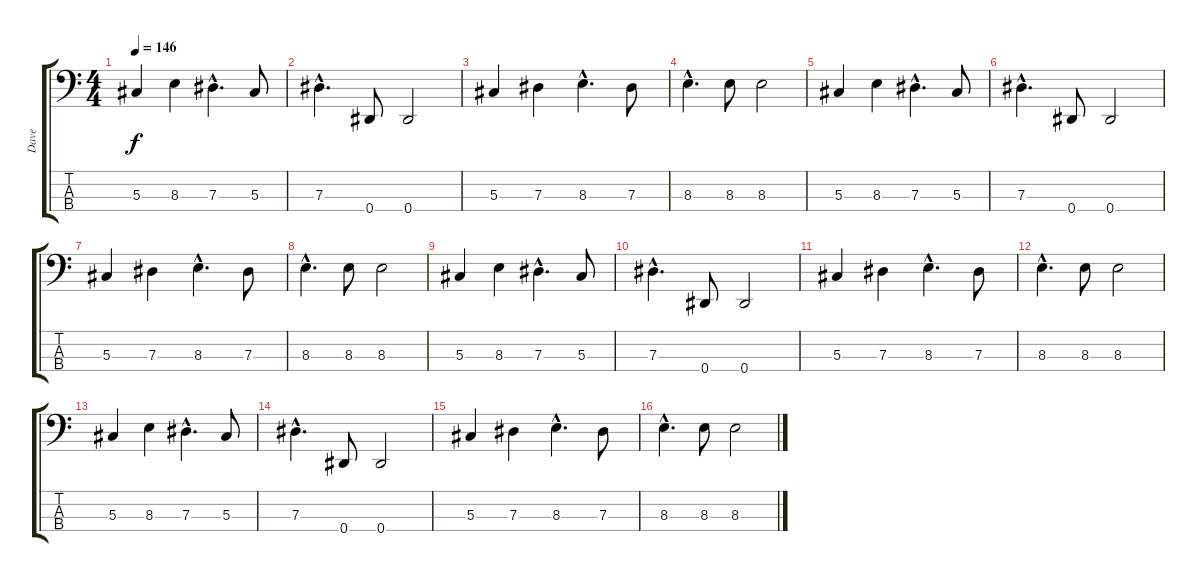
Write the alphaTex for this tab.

\track ("Dave" "Dave") {instrument electricbasspick}
\staff {score tabs}
\tuning (Gb2 Db2 Ab1 Eb1) {hide}
\ts (4 4)
\tempo 146
\tempo 134
\tempo 146
\clef f4
\ks c
5.3.4{dy f instrument electricbasspick} 8.3.4 7.3{hac}.4{d} 5.3.8 |
7.3{hac}.4{d} 0.4.8 0.4.2 |
5.3.4 7.3.4 8.3{hac}.4{d} 7.3.8 |
8.3{hac}.4{d} 8.3.8 8.3.2 |
5.3.4 8.3.4 7.3{hac}.4{d} 5.3.8 |
7.3{hac}.4{d} 0.4.8 0.4.2 |
5.3.4 7.3.4 8.3{hac}.4{d} 7.3.8 |
8.3{hac}.4{d} 8.3.8 8.3.2 |
5.3.4 8.3.4 7.3{hac}.4{d} 5.3.8 |
7.3{hac}.4{d} 0.4.8 0.4.2 |
5.3.4 7.3.4 8.3{hac}.4{d} 7.3.8 |
8.3{hac}.4{d} 8.3.8 8.3.2 |
5.3.4 8.3.4 7.3{hac}.4{d} 5.3.8 |
7.3{hac}.4{d} 0.4.8 0.4.2 |
5.3.4 7.3.4 8.3{hac}.4{d} 7.3.8 |
8.3{hac}.4{d} 8.3.8 8.3.2
